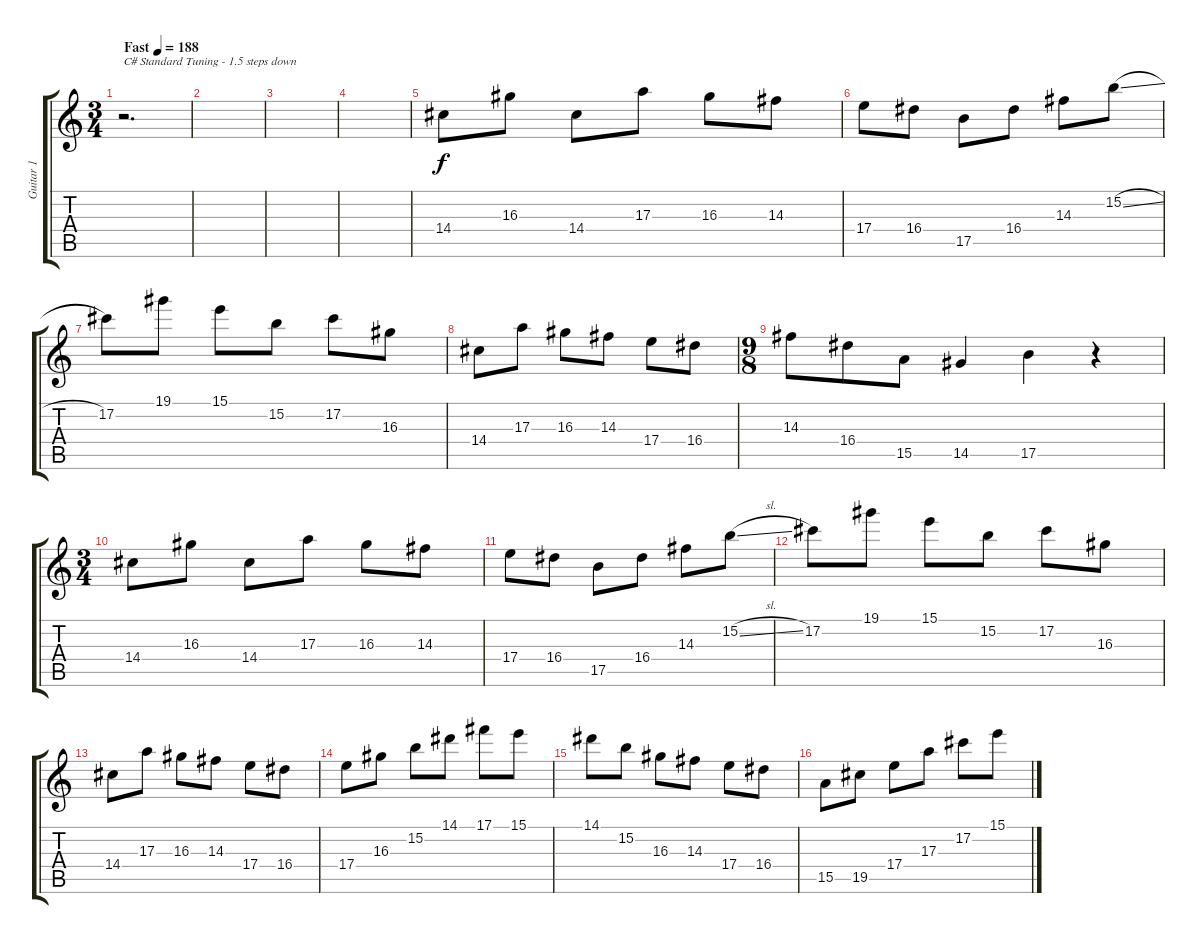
\track ("Guitar 1" "Guitar 1") {instrument distortionguitar}
\staff {score tabs}
\tuning (Db4 Ab3 E3 B2 Gb2 Db2) {hide}
\ts (3 4)
\tempo (188 "Fast")
\clef g2
\ks c
r.2{d txt "C# Standard Tuning - 1.5 steps down" dy f instrument distortionguitar} |
|
|
|
14.4.8 16.3.8 14.4.8 17.3.8 16.3.8 14.3.8 |
17.4.8 16.4.8 17.5.8 16.4.8 14.3.8 15.2{sl}.8 |
17.2.8 19.1.8 15.1.8 15.2.8 17.2.8 16.3.8 |
14.4.8 17.3.8 16.3.8 14.3.8 17.4.8 16.4.8 |
\ts (9 8)
14.3.8 16.4.8 15.5.8 14.5.4 17.5.4 r.4 |
\ts (3 4)
14.4.8 16.3.8 14.4.8 17.3.8 16.3.8 14.3.8 |
17.4.8 16.4.8 17.5.8 16.4.8 14.3.8 15.2{sl}.8 |
17.2.8 19.1.8 15.1.8 15.2.8 17.2.8 16.3.8 |
14.4.8 17.3.8 16.3.8 14.3.8 17.4.8 16.4.8 |
17.4.8 16.3.8 15.2.8 14.1.8 17.1.8 15.1.8 |
14.1.8 15.2.8 16.3.8 14.3.8 17.4.8 16.4.8 |
15.5.8 19.5.8 17.4.8 17.3.8 17.2.8 15.1.8
